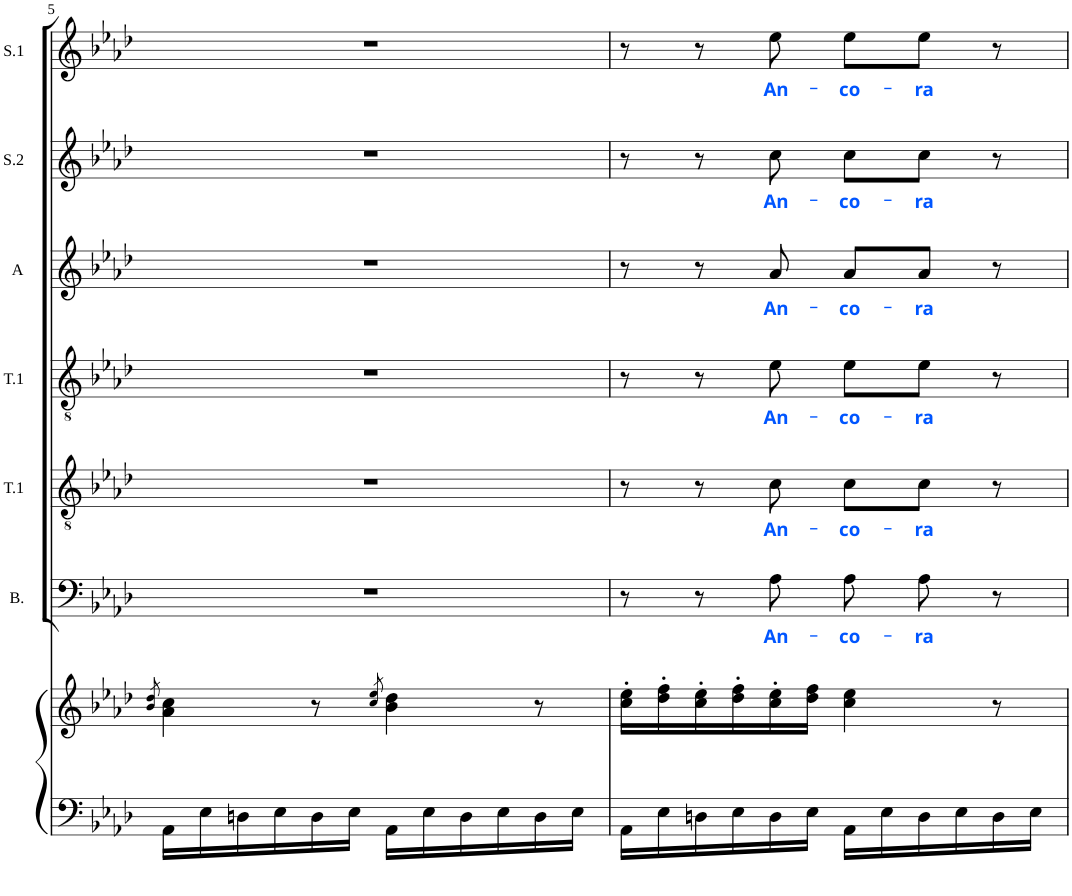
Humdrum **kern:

**kern	**kern	**kern	**text	**kern	**text	**kern	**text	**kern	**text	**kern	**text	**kern	**text
*part8	*part7	*part6	*part6	*part5	*part5	*part4	*part4	*part3	*part3	*part2	*part2	*part1	*part1
*staff8	*staff7	*staff6	*staff6	*staff5	*staff5	*staff4	*staff4	*staff3	*staff3	*staff2	*staff2	*staff1	*staff1
*	*	*I"Bass	*	*I"Tenor 2	*	*I"Tenor 1	*	*I"Alto	*	*I"Soprano 2	*	*I"Soprano 1	*
*	*	*I'B.	*	*I'T.1	*	*I'T.1	*	*I'A	*	*I'S.2	*	*I'S.1	*
!!LO:PB:g=z
*clefF4	*clefG2	*clefF4	*	*clefGv2	*	*clefGv2	*	*clefG2	*	*clefG2	*	*clefG2	*
*k[b-e-a-d-]	*k[b-e-a-d-]	*k[b-e-a-d-]	*	*k[b-e-a-d-]	*	*k[b-e-a-d-]	*	*k[b-e-a-d-]	*	*k[b-e-a-d-]	*	*k[b-e-a-d-]	*
*A-:	*A-:	*A-:	*	*A-:	*	*A-:	*	*A-:	*	*A-:	*	*A-:	*
*M6/8	*M6/8	*M6/8	*	*M6/8	*	*M6/8	*	*M6/8	*	*M6/8	*	*M6/8	*
=5	=5	=5	=5	=5	=5	=5	=5	=5	=5	=5	=5	=5	=5
.	8qb-/ 8qdd-/	.	.	.	.	.	.	.	.	.	.	.	.
16AA-\LL	4a-\ 4cc\	2.r	.	2.r	.	2.r	.	2.r	.	2.r	.	2.r	.
16E-\	.	.	.	.	.	.	.	.	.	.	.	.	.
16Dn\	.	.	.	.	.	.	.	.	.	.	.	.	.
16E-\	.	.	.	.	.	.	.	.	.	.	.	.	.
16D\	8r	.	.	.	.	.	.	.	.	.	.	.	.
16E-\JJ	.	.	.	.	.	.	.	.	.	.	.	.	.
.	8qcc/ 8qee-/	.	.	.	.	.	.	.	.	.	.	.	.
16AA-\LL	4b-\ 4dd-\	.	.	.	.	.	.	.	.	.	.	.	.
16E-\	.	.	.	.	.	.	.	.	.	.	.	.	.
16D\	.	.	.	.	.	.	.	.	.	.	.	.	.
16E-\	.	.	.	.	.	.	.	.	.	.	.	.	.
16D\	8r	.	.	.	.	.	.	.	.	.	.	.	.
16E-\JJ	.	.	.	.	.	.	.	.	.	.	.	.	.
=6	=6	=6	=6	=6	=6	=6	=6	=6	=6	=6	=6	=6	=6
16AA-\LL	16cc\' 16ee-\'LL	8r	.	8r	.	8r	.	8r	.	8r	.	8r	.
16E-\	16dd-\' 16ff\'	.	.	.	.	.	.	.	.	.	.	.	.
16Dn\	16cc\' 16ee-\'	8r	.	8r	.	8r	.	8r	.	8r	.	8r	.
16E-\	16dd-\' 16ff\'	.	.	.	.	.	.	.	.	.	.	.	.
!	!	!	!LO:LY:b:color=#0055FF	!	!LO:LY:b:color=#0055FF	!	!LO:LY:b:color=#0055FF	!	!LO:LY:b:color=#0055FF	!	!LO:LY:b:color=#0055FF	!	!LO:LY:b:color=#0055FF
16D\	16cc\' 16ee-\'	8A-\	An-	8c\	An-	8e-\	An-	8a-/	An-	8cc\	An-	8ee-\	An-
16E-\JJ	16dd-\ 16ff\JJ	.	.	.	.	.	.	.	.	.	.	.	.
!	!	!	!LO:LY:b:color=#0055FF	!	!LO:LY:b:color=#0055FF	!	!LO:LY:b:color=#0055FF	!	!LO:LY:b:color=#0055FF	!	!LO:LY:b:color=#0055FF	!	!LO:LY:b:color=#0055FF
16AA-\LL	4cc\ 4ee-\	8A-\L	-co-	8c\L	-co-	8e-\L	-co-	8a-/L	-co-	8cc\L	-co-	8ee-\L	-co-
16E-\	.	.	.	.	.	.	.	.	.	.	.	.	.
!	!	!	!LO:LY:b:color=#0055FF	!	!LO:LY:b:color=#0055FF	!	!LO:LY:b:color=#0055FF	!	!LO:LY:b:color=#0055FF	!	!LO:LY:b:color=#0055FF	!	!LO:LY:b:color=#0055FF
16D\	.	8A-\J	-ra	8c\J	-ra	8e-\J	-ra	8a-/J	-ra	8cc\J	-ra	8ee-\J	-ra
16E-\	.	.	.	.	.	.	.	.	.	.	.	.	.
16D\	8r	8r	.	8r	.	8r	.	8r	.	8r	.	8r	.
16E-\JJ	.	.	.	.	.	.	.	.	.	.	.	.	.
=	=	=	=	=	=	=	=	=	=	=	=	=	=
*-	*-	*-	*-	*-	*-	*-	*-	*-	*-	*-	*-	*-	*-
